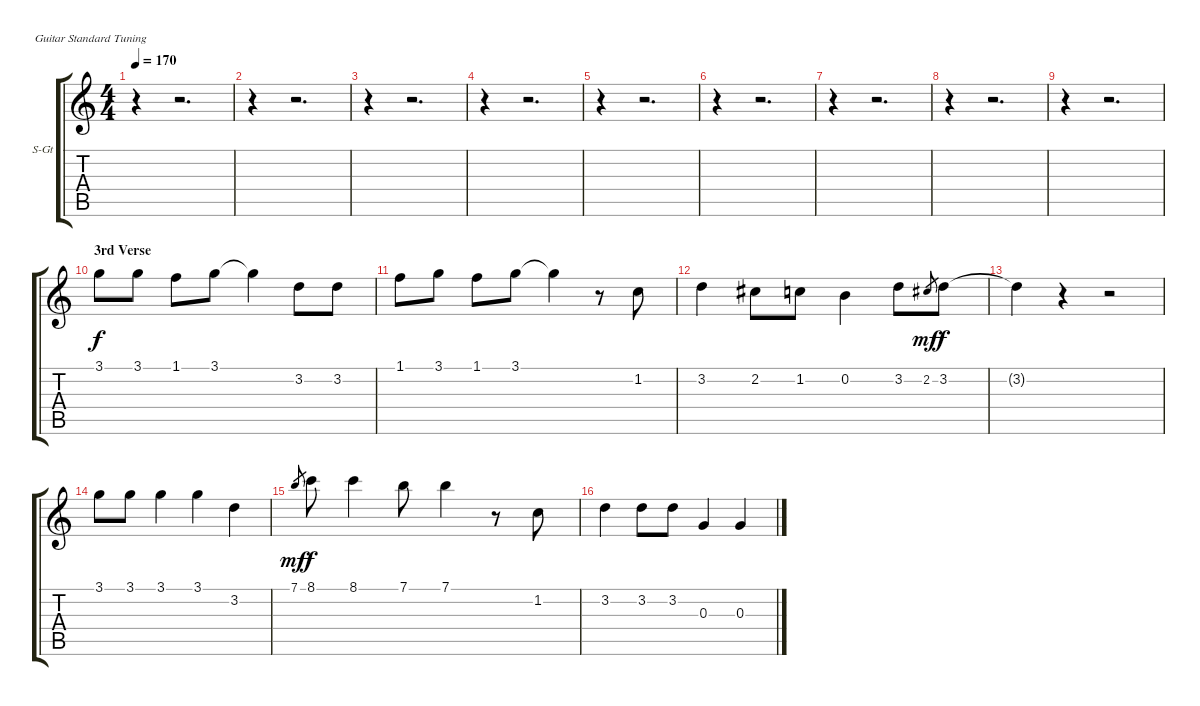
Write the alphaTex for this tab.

\bracketExtendMode groupsimilarinstruments
\firstSystemTrackNameOrientation horizontal
\otherSystemsTrackNameOrientation horizontal
\track ("Vocals" "S-Gt") {mute instrument lead6voice}
\staff {score tabs}
\tuning (E4 B3 G3 D3 A2 E2)
\displaytranspose 12
\ts (4 4)
\tempo 170
\clef g2
\ks c
r.4{dy f} r.2{d} |
r.4 r.2{d} |
r.4 r.2{d} |
r.4 r.2{d} |
r.4 r.2{d} |
r.4 r.2{d} |
r.4 r.2{d} |
r.4 r.2{d} |
r.4 r.2{d} |
\section ("" "3rd Verse")
3.1.8 3.1.8 1.1.8 3.1.8 3.1{t}.4 3.2.8 3.2.8 |
1.1.8 3.1.8 1.1.8 3.1.8 3.1{t}.4 r.8 1.2.8 |
3.2.4 2.2.8 1.2.8 0.2.4 3.2.8 2.2.8{gr dy mf} 3.2.8{dy f} |
3.2{t}.4 r.4 r.2 |
3.1.8 3.1.8 3.1.4 3.1.4 3.2.4 |
7.1.8{gr dy mf} 8.1.8{dy f} 8.1.4 7.1.8 7.1.4 r.8 1.2.8 |
3.2.4 3.2.8 3.2.8 0.3.4 0.3.4
